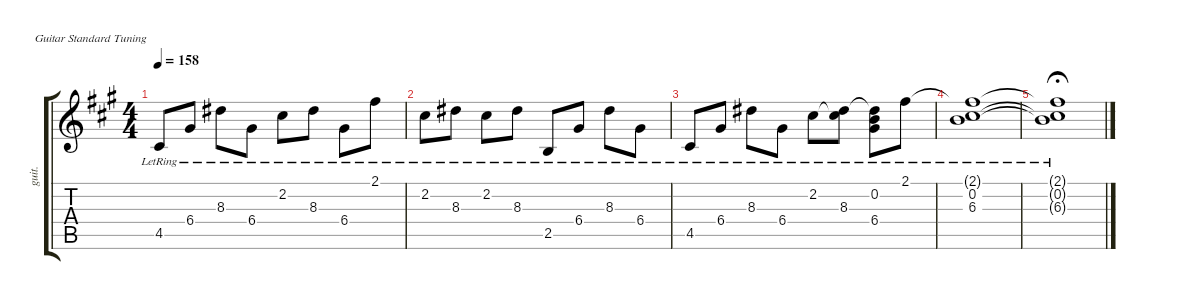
\defaultSystemsLayout 4
\hideDynamics
\bracketExtendMode groupsimilarinstruments
\otherSystemsTrackNameOrientation horizontal
\track ("Guitar 1-hid" "guit.") {defaultSystemsLayout 8 mute instrument electricguitarjazz}
\staff {score tabs}
\tuning (E4 B3 G3 D3 A2 E2)
\ts (4 4)
\tempo 158
\clef g2
\ks f#minor
4.5{lr acc #}.8{dy f} 6.4{lr acc #}.8 8.3{lr acc #}.8 6.4{lr acc #}.8 2.2{lr acc #}.8 8.3{lr acc #}.8 6.4{lr acc #}.8 2.1{lr acc #}.8 |
2.2{lr acc #}.8 8.3{lr acc #}.8 2.2{lr acc #}.8 8.3{lr acc #}.8 2.5{lr acc forcenatural}.8 6.4{lr acc #}.8 8.3{lr acc #}.8 6.4{lr acc #}.8 |
4.5{lr acc #}.8 6.4{lr acc #}.8 8.3{lr acc #}.8 6.4{lr acc #}.8 2.2{lr acc #}.8 (8.3{lr acc #} 2.2{lr t acc #}).8 (6.4{lr acc #} 0.2{acc forcenatural} 8.3{lr t acc #}).8 2.1{lr acc #}.8 |
(2.1{lr t acc #} 0.2{acc forcenatural} 6.3{acc #}).1 |
(2.1{lr t acc #} 0.2{t acc forcenatural} 6.3{t acc #}).1{fermata (medium 1)}
